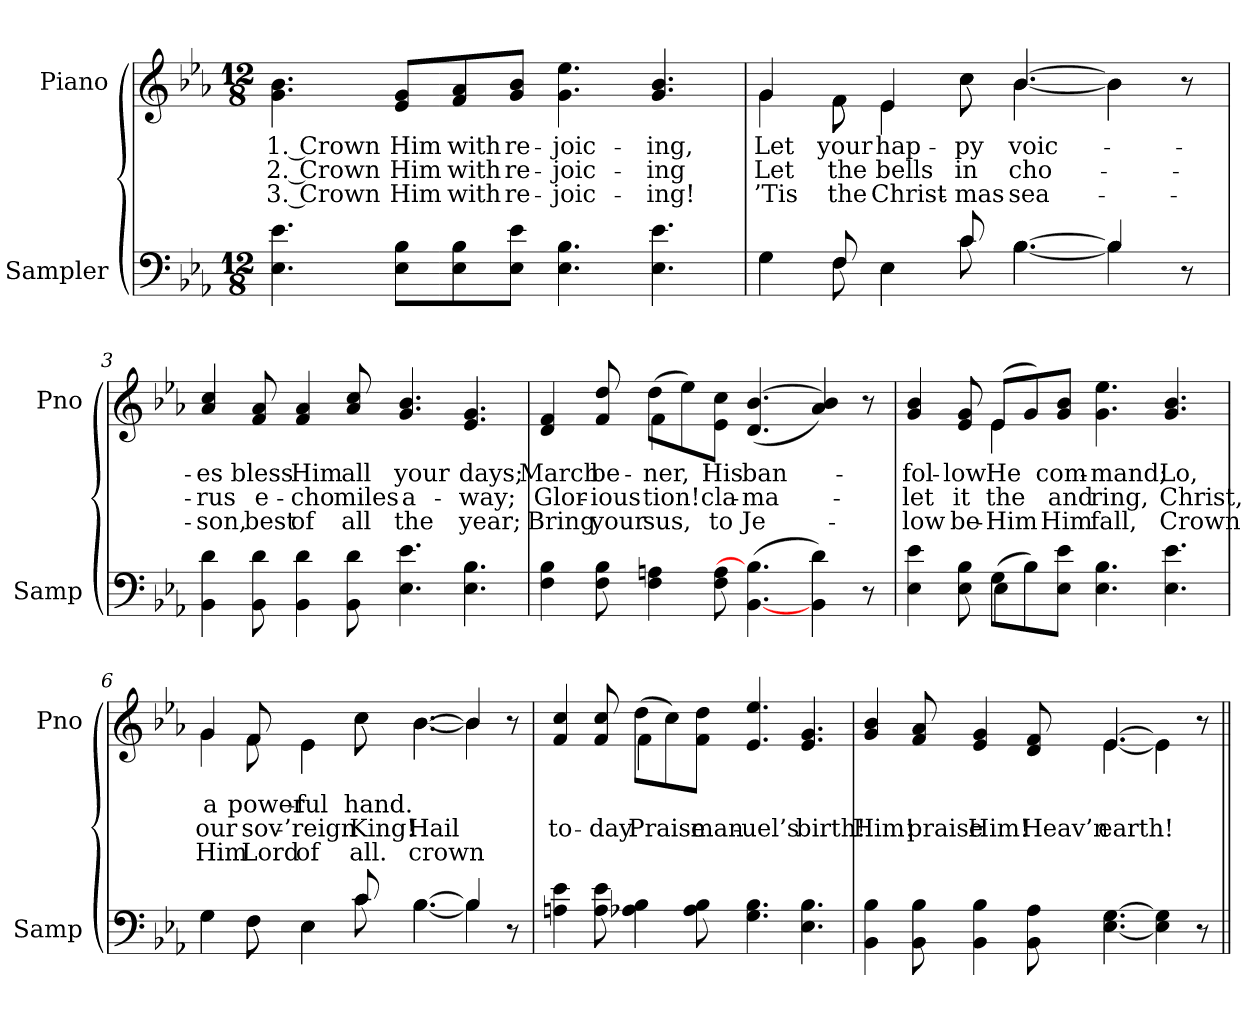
**kern	**kern	**text	**text	**text
*part2	*part1	*part1	*part1	*part1
*staff2	*staff1	*staff1	*staff1	*staff1
*I"Sampler	*I"Piano	*	*	*
*I'Samp	*I'Pno	*	*	*
*clefF4	*clefG2	*	*	*
*k[b-e-a-]	*k[b-e-a-]	*	*	*
*E-:	*E-:	*	*	*
*M12/8	*M12/8	*	*	*
=1	=1	=1	=1	=1
4.E- 4.e-	4.g\ 4.b-\	1. Crown	2. Crown	3. Crown
8E-\ 8B-\L	8e-/ 8g/L	Him	Him	Him
8E-\ 8B-\	8f/ 8a-/	with	with	with
8E-\ 8e-\J	8g/ 8b-/J	re-	re-	re-
4.E- 4.B-	4.g 4.ee-	-joic-	-joic-	-joic-
4.E- 4.e-	4.g 4.b-	-ing,	-ing	-ing!
=2	=2	=2	=2	=2
*^	*^	*	*	*
4G\	4G	4g/	4g	Let	Let	’Tis
8F/	8F	8f\	8f	your	the	the
4E-\	4E-	4e-/	4e-	hap-	bells	Christ-
8c/	8c	8cc\	8cc	-py	in	-mas
[4.B-\	[4.B-	[4.b-/	[4.b-	voic-	cho-	sea-
4B-/]	4B-]	4b-\]	4b-]	.	.	.
8r	8ryy	8r	8ryy	.	.	.
*v	*v	*	*	*	*	*
*	*v	*v	*	*	*
=3	=3	=3	=3	=3
4BB-\ 4d\	4a-/ 4cc/	-es	-rus	-son,
8BB-\ 8d\	8f/ 8a-/	bless	e-	best
4BB-\ 4d\	4f/ 4a-/	Him	-cho	of
8BB-\ 8d\	8a-/ 8cc/	all	miles	all
4.E-\ 4.e-\	4.g/ 4.b-/	your	a-	the
4.E-\ 4.B-\	4.e-/ 4.g/	days;	-way;	year;
=4	=4	=4	=4	=4
*	*^	*	*	*
4F\ 4B-\	4d 4f	4.ryy	March	Glor-	Bring
8F\ 8B-\	8f 8dd	.	be-	-ious	your
4F\ 4An\	(8dd\L	4f	-ner,	-tion!	-sus,
.	8ee-\)	.	.	.	.
8F\ 8A\	8e-\ 8cc\J	2..ryy	His	-cla-	to
([4.BB-\ 4.B-\]	(4.d [4.b-	.	ban-	-ma-	Je-
4BB-\ 4d\)	4a- 4b-])	.	.	.	.
8r	8r	.	.	.	.
=5	=5	=5	=5	=5	=5
*^	*	*	*	*	*
4E-\ 4e-\	4.ryy	4g 4b-	4.ryy	fol-	let	low
8E-\ 8B-\	.	8e- 8g	.	-low	it	be-
(8G\L	4E-	(8e-/L	4e-	He	the	Him
8B-\)	.	8g/)	.	.	.	.
8E-\ 8e-\J	2..ryy	8g/ 8b-/J	2..ryy	com-	and	Him
4.E-\ 4.B-\	.	4.g 4.ee-	.	-mand;	ring,	fall,
4.E-\ 4.e-\	.	4.g 4.b-	.	Lo,	Christ,	Crown
=6	=6	=6	=6	=6	=6	=6
4G\	4G	4g/	4g	a	our	Him
8F\	8F	8f/	8f	power-	sov-	Lord
4E-\	4E-	4e-\	4e-	-ful	-’reign	of
8c/	8c	8cc\	8cc	hand.	King!	all.
[4.B-\	[4.B-	[4.b-\	[4.b-	.	Hail	crown
4B-/]	4B-]	4b-/]	4b-]	.	.	.
8r	8ryy	8r	8ryy	.	.	.
*v	*v	*	*	*	*	*
=7	=7	=7	=7	=7	=7
4An 4e-	4f 4cc	4.ryy	.	to-	.
8A 8e-	8f 8cc	.	.	-day	.
4A-X 4B-	(8dd\L	4f	.	Praise	.
.	8cc\)	.	.	.	.
8A- 8B-	8f\ 8dd\J	2..ryy	.	-man-	.
4.G 4.B-	4.e- 4.ee-	.	.	-uel’s	.
4.E- 4.B-	4.e- 4.g	.	.	birth!	.
=8	=8	=8	=8	=8	=8
4BB- 4B-	4g 4b-	2.ryy	.	Him!	.
8BB- 8B-	8f 8a-	.	.	praise	.
4BB- 4B-	4e- 4g	.	.	Him!	.
8BB- 8A-	8d 8f	.	.	Heav’n	.
[4.E- [4.G	[4.e-/	[4.e-	.	earth!	.
4E-] 4G]	4e-\]	4e-]	.	.	.
8r	8r	8ryy	.	.	.
*	*v	*v	*	*	*
=||	=||	=||	=||	=||
*-	*-	*-	*-	*-
